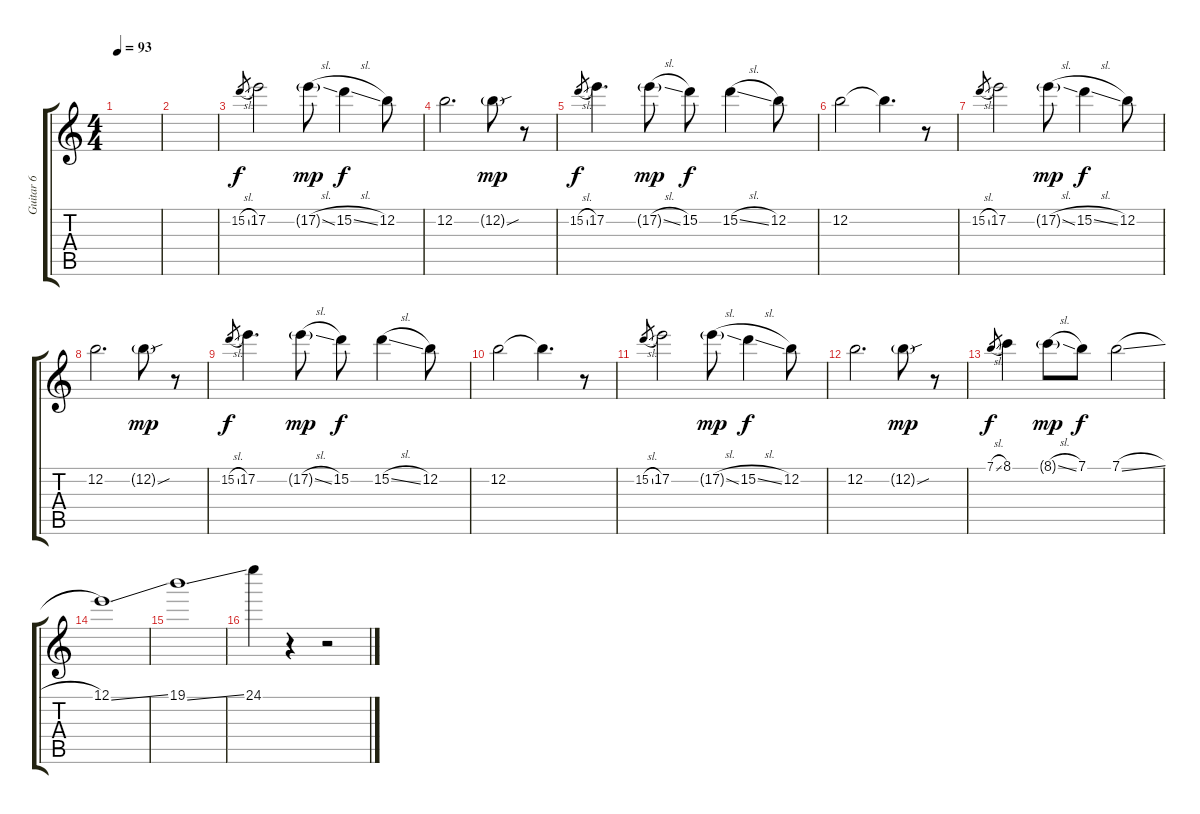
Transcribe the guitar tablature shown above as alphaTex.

\track ("Guitar 6" "Guitar 6") {instrument overdrivenguitar}
\staff {score tabs}
\tuning (E4 B3 G3 D3 A2 E2) {hide}
\ts (4 4)
\tempo 93
\clef g2
\ks c
|
|
15.2{sl}.8{gr} 17.2.2 17.2{sl g}.8{dy mp} 15.2{sl}.4{dy f} 12.2.8 |
12.2.2{d} 12.2{sou g}.8{dy mp} r.8 |
15.2{sl}.8{gr dy f} 17.2.4{d} 17.2{sl g}.8{dy mp} 15.2.8{dy f} 15.2{sl}.4 12.2.8 |
12.2.2 12.2{t}.4{d} r.8 |
15.2{sl}.8{gr} 17.2.2 17.2{sl g}.8{dy mp} 15.2{sl}.4{dy f} 12.2.8 |
12.2.2{d} 12.2{sou g}.8{dy mp} r.8 |
15.2{sl}.8{gr dy f} 17.2.4{d} 17.2{sl g}.8{dy mp} 15.2.8{dy f} 15.2{sl}.4 12.2.8 |
12.2.2 12.2{t}.4{d} r.8 |
15.2{sl}.8{gr} 17.2.2 17.2{sl g}.8{dy mp} 15.2{sl}.4{dy f} 12.2.8 |
12.2.2{d} 12.2{sou g}.8{dy mp} r.8 |
7.1{sl}.8{gr dy f} 8.1.4 8.1{sl g}.8{dy mp} 7.1.8{dy f} 7.1{sl}.2 |
12.1{ss}.1 |
19.1{ss}.1 |
24.1.4 r.4 r.2
